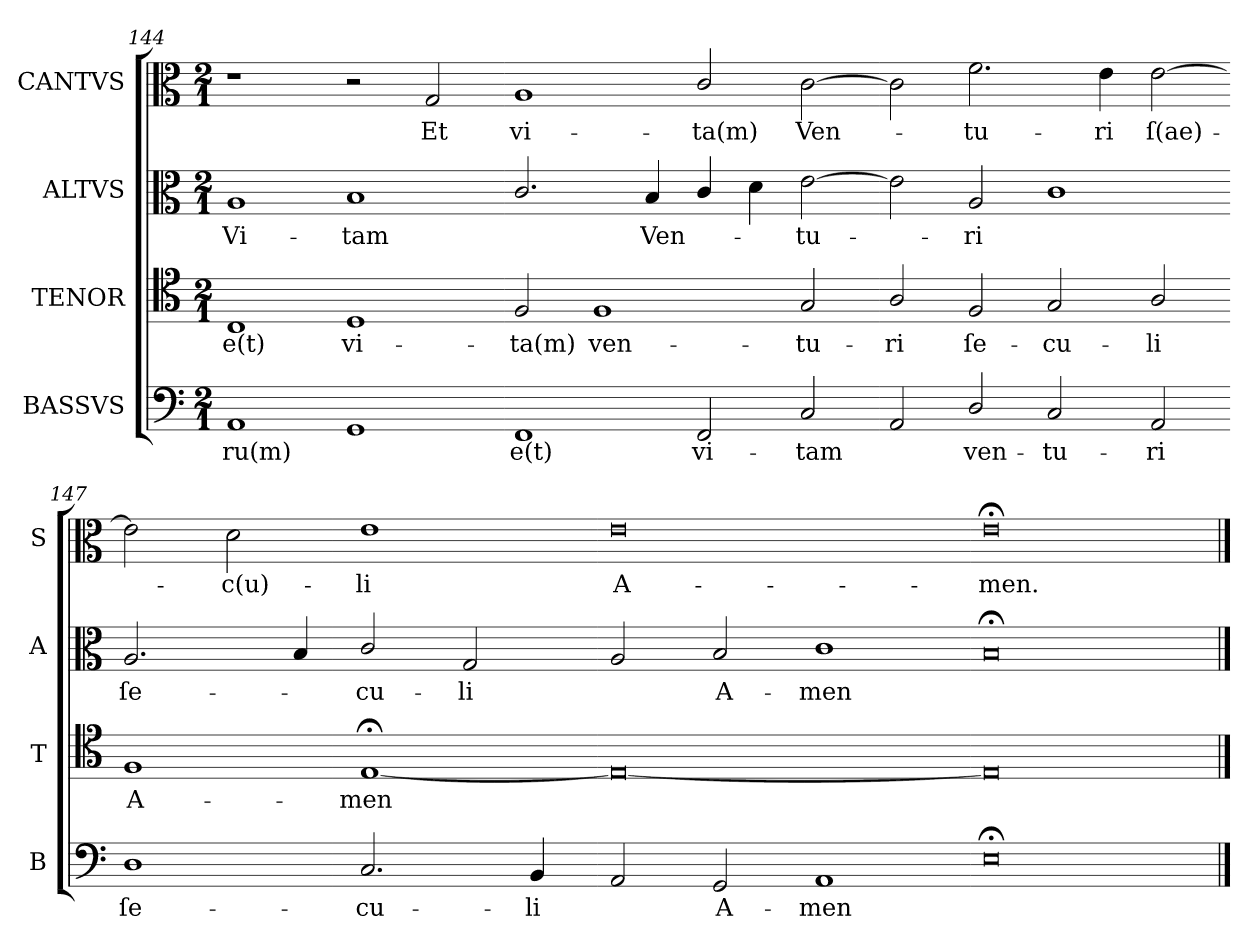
**kern	**text	**kern	**text	**kern	**text	**kern	**text
*part4	*part4	*part3	*part3	*part2	*part2	*part1	*part1
*staff4	*staff4	*staff3	*staff3	*staff2	*staff2	*staff1	*staff1
*I"BASSVS	*	*I"TENOR	*	*I"ALTVS	*	*I"CANTVS	*
*I'B	*	*I'T	*	*I'A	*	*I'S	*
*clefF4	*	*clefC4	*	*clefC3	*	*clefC3	*
*k[]	*	*k[]	*	*k[]	*	*k[]	*
*a:	*	*a:	*	*a:	*	*a:	*
*M2/1	*	*M2/1	*	*M2/1	*	*M2/1	*
=144	=144	=144	=144	=144	=144	=144	=144
1AA/	-ru(m)	1C/	e(t)	1A/	Vi-	1r	.
1GG/	.	1D/	vi-	1B/	-tam	2r	.
!	!	!	!	!	!	!	!LO:LY:i
.	.	.	.	.	.	2G/	Et
=145-	=145-	=145-	=145-	=145-	=145-	=145-	=145-
!	!	!	!	!	!	!	!LO:LY:i
1FF/	e(t)	2F/	-ta(m)	2.c/	.	1A/	vi-
.	.	1F/	ven-	.	.	.	.
.	.	.	.	4B/	Ven-	.	.
!	!	!	!	!	!	!	!LO:LY:i
2FF/	vi-	.	.	4c/	.	2c/	-ta(m)
.	.	.	.	4d\	.	.	.
!	!	!	!	!	!	!	!LO:LY:i
2C/	-tam	2G/	-tu-	[2e\	-tu-	[2c\	Ven-
=146-	=146-	=146-	=146-	=146-	=146-	=146-	=146-
2AA/	.	2A/	-ri	2e\]	.	2c\]	.
!	!	!	!	!	!	!	!LO:LY:i
2D/	ven-	2F/	ſe-	2A/	-ri	2.f\	-tu-
2C/	-tu-	2G/	-cu-	1c\	.	.	.
!	!	!	!	!	!	!	!LO:LY:i
.	.	.	.	.	.	4e\	-ri
!	!	!	!	!	!	!	!LO:LY:i
2AA/	-ri	2A/	-li	.	.	[2e\	ſ(ae)-
=147-	=147-	=147-	=147-	=147-	=147-	=147-	=147-
1D\	ſe-	1F/	A-	2.A/	ſe-	2e\]	.
!	!	!	!	!	!	!	!LO:LY:i
.	.	.	.	.	.	2d\	-c(u)-
.	.	.	.	4B/	.	.	.
!	!	!	!	!	!	!	!LO:LY:i
2.C/	-cu-	[1E;</	-men	2c/	-cu-	1e\	-li
.	.	.	.	2G/	-li	.	.
4BB/	-li	.	.	.	.	.	.
=148-	=148-	=148-	=148-	=148-	=148-	=148-	=148-
!	!	!	!	!	!	!	!LO:LY:i
2AA/	.	0E_	.	2A/	.	0e\	A-
2GG/	A-	.	.	2B/	A-	.	.
1AA/	-men	.	.	1c\	-men	.	.
=149-	=149-	=149-	=149-	=149-	=149-	=149-	=149-
!	!	!	!	!	!	!	!LO:LY:i
0E;<\	.	0E]	.	0B;</	.	0e;<\	-men.
==	==	==	==	==	==	==	==
*-	*-	*-	*-	*-	*-	*-	*-
